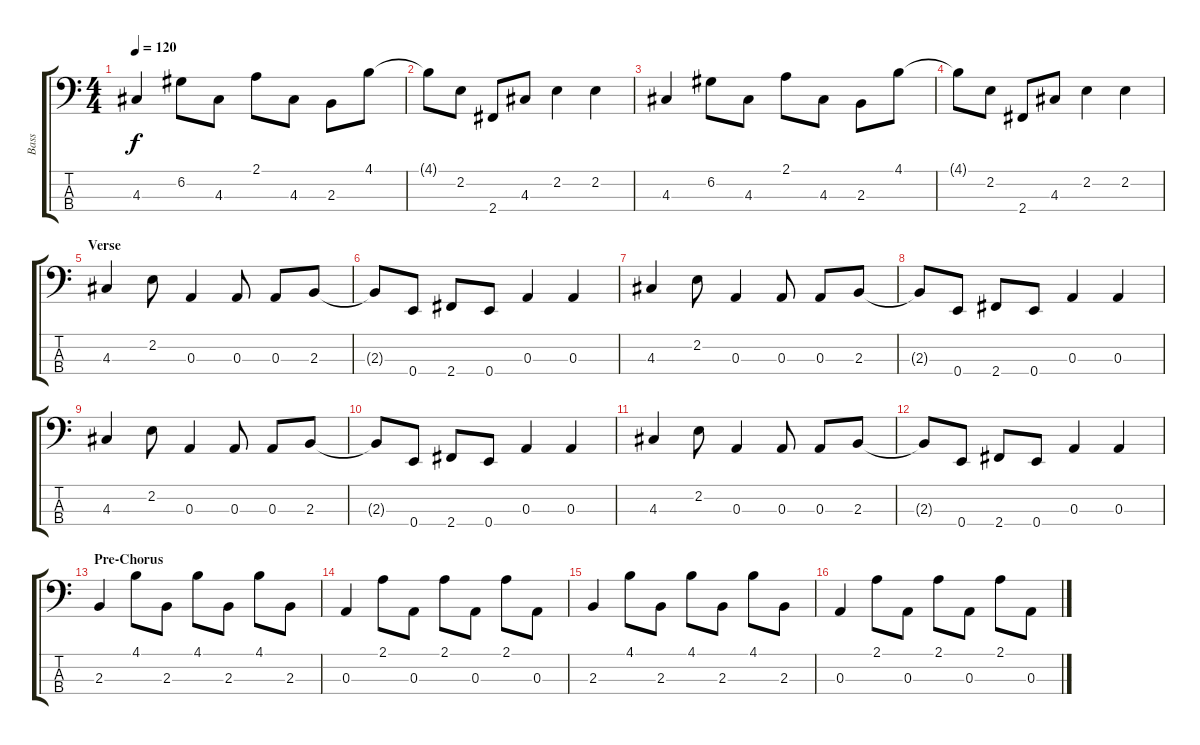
\track ("Bass" "Bass") {instrument electricbassfinger}
\staff {score tabs}
\tuning (G2 D2 A1 E1) {hide}
\ts (4 4)
\tempo 120
\clef f4
\ks c
4.3.4{dy f} 6.2.8 4.3.8 2.1.8 4.3.8 2.3.8 4.1.8 |
4.1{t}.8 2.2.8 2.4.8 4.3.8 2.2.4 2.2.4 |
4.3.4 6.2.8 4.3.8 2.1.8 4.3.8 2.3.8 4.1.8 |
4.1{t}.8 2.2.8 2.4.8 4.3.8 2.2.4 2.2.4 |
\section ("" "Verse")
4.3.4 2.2.8 0.3.4 0.3.8 0.3.8 2.3.8 |
2.3{t}.8 0.4.8 2.4.8 0.4.8 0.3.4 0.3.4 |
4.3.4 2.2.8 0.3.4 0.3.8 0.3.8 2.3.8 |
2.3{t}.8 0.4.8 2.4.8 0.4.8 0.3.4 0.3.4 |
4.3.4 2.2.8 0.3.4 0.3.8 0.3.8 2.3.8 |
2.3{t}.8 0.4.8 2.4.8 0.4.8 0.3.4 0.3.4 |
4.3.4 2.2.8 0.3.4 0.3.8 0.3.8 2.3.8 |
2.3{t}.8 0.4.8 2.4.8 0.4.8 0.3.4 0.3.4 |
\section ("" "Pre-Chorus")
2.3.4 4.1.8 2.3.8 4.1.8 2.3.8 4.1.8 2.3.8 |
0.3.4 2.1.8 0.3.8 2.1.8 0.3.8 2.1.8 0.3.8 |
2.3.4 4.1.8 2.3.8 4.1.8 2.3.8 4.1.8 2.3.8 |
0.3.4 2.1.8 0.3.8 2.1.8 0.3.8 2.1.8 0.3.8
